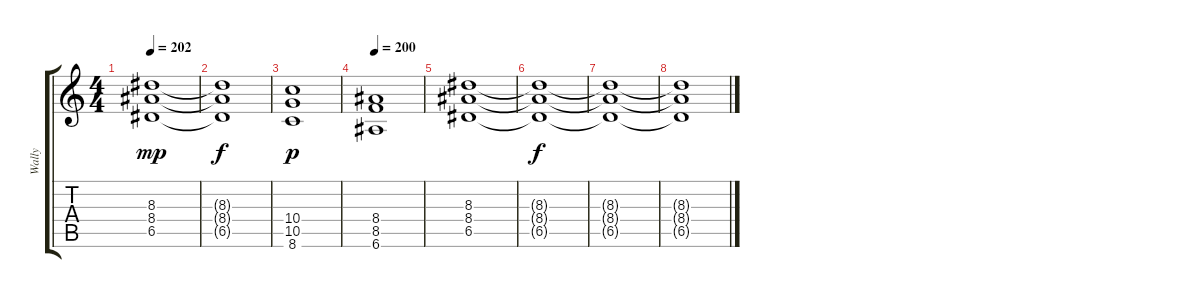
\track ("Wally" "Wally") {instrument overdrivenguitar}
\staff {score tabs}
\tuning (E4 B3 G3 D3 A2 E2) {hide}
\ts (4 4)
\tempo 202
\clef g2
\ks c
(8.3 8.4 6.5).1{dy mp} |
(8.3{t} 8.4{t} 6.5{t}).1{dy f} |
(10.4 10.5 8.6).1{dy p} |
\tempo 200
(8.4 8.5 6.6).1 |
(8.3 8.4 6.5).1 |
(8.3{t} 8.4{t} 6.5{t}).1{dy f} |
(8.3{t} 8.4{t} 6.5{t}).1 |
(8.3{t} 8.4{t} 6.5{t}).1
